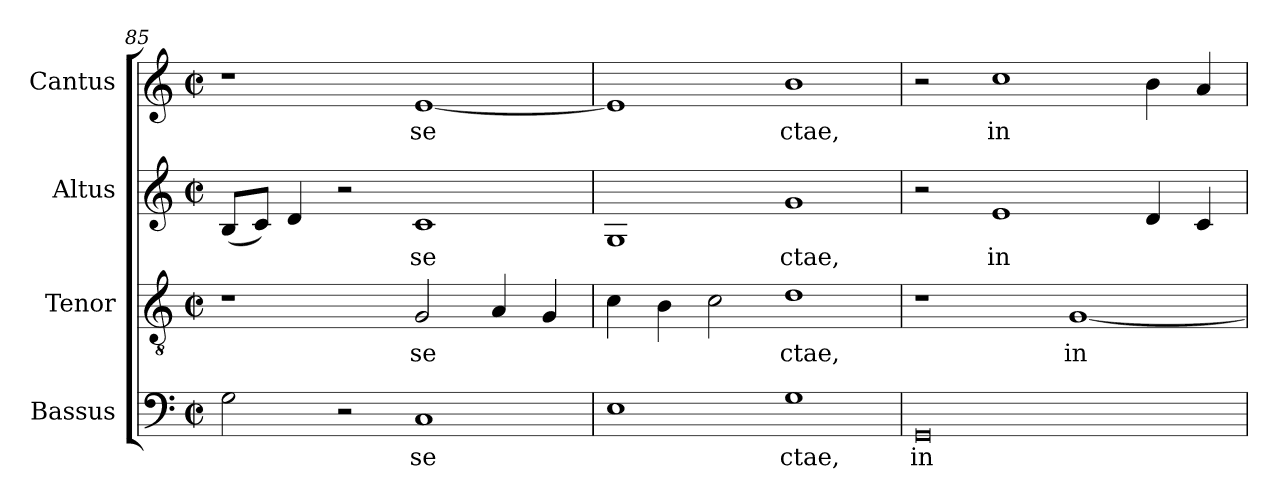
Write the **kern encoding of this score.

**kern	**text	**kern	**text	**kern	**text	**kern	**text
*part4	*part4	*part3	*part3	*part2	*part2	*part1	*part1
*staff4	*staff4	*staff3	*staff3	*staff2	*staff2	*staff1	*staff1
*I"Bassus	*	*I"Tenor	*	*I"Altus	*	*I"Cantus	*
*	*	*	*	*I'A	*	*I'C	*
*clefF4	*	*clefGv2	*	*clefG2	*	*clefG2	*
*k[]	*	*k[]	*	*k[]	*	*k[]	*
*C:	*	*C:	*	*C:	*	*C:	*
*M2/2	*	*M2/2	*	*M2/2	*	*M2/2	*
*met(c|)	*	*met(c|)	*	*met(c|)	*	*met(c|)	*
=85	=85	=85	=85	=85	=85	=85	=85
!	!LO:LY:b:cj	!	!	!	!LO:LY:b:cj	!	!
2G\	.	1r	.	(>8B/L	.	1r	.
!	!	!	!	!	!LO:LY:b:cj	!	!
.	.	.	.	8c/J)	.	.	.
!	!	!	!	!	!LO:LY:b:cj	!	!
.	.	.	.	4d/	.	.	.
2r	.	.	.	2r	.	.	.
!	!LO:LY:b:cj	!	!LO:LY:b:cj	!	!LO:LY:b:cj	!	!LO:LY:b:cj
1C	se	2G/	se-	1c	se	[<1e	se
!	!	!	!LO:LY:b:cj	!	!	!	!
.	.	4A/	--	.	.	.	.
!	!	!	!LO:LY:b:cj	!	!	!	!
.	.	4G/	--	.	.	.	.
=86	=86	=86	=86	=86	=86	=86	=86
!	!LO:LY:b:cj	!	!LO:LY:b:cj	!	!LO:LY:b:cj	!	!LO:LY:b:cj
1E	.	4c\	--	1G	.	1e]	.
!	!	!	!LO:LY:b:cj	!	!	!	!
.	.	4B\	--	.	.	.	.
!	!	!	!LO:LY:b:cj	!	!	!	!
.	.	2c\	--	.	.	.	.
!	!LO:LY:b:cj	!	!LO:LY:b:cj	!	!LO:LY:b:cj	!	!LO:LY:b:cj
1G	ctae,	1d	-ctae,	1g	ctae,	1b	ctae,
!!LO:LB:g=z
=87	=87	=87	=87	=87	=87	=87	=87
!	!LO:LY:b:cj	!	!	!	!	!	!
0GG	in-	1r	.	2r	.	2r	.
!	!	!	!	!	!LO:LY:b:cj	!	!LO:LY:b:cj
.	.	.	.	1e	in-	1cc	in
!	!	!	!LO:LY:b:cj	!	!	!	!
.	.	[<1G	in-	.	.	.	.
!	!	!	!	!	!LO:LY:b:cj	!	!LO:LY:b:cj
.	.	.	.	4d/	--	4b\	.
!	!	!	!	!	!LO:LY:b:cj	!	!LO:LY:b:cj
.	.	.	.	4c/	--	4a/	.
=	=	=	=	=	=	=	=
*-	*-	*-	*-	*-	*-	*-	*-
